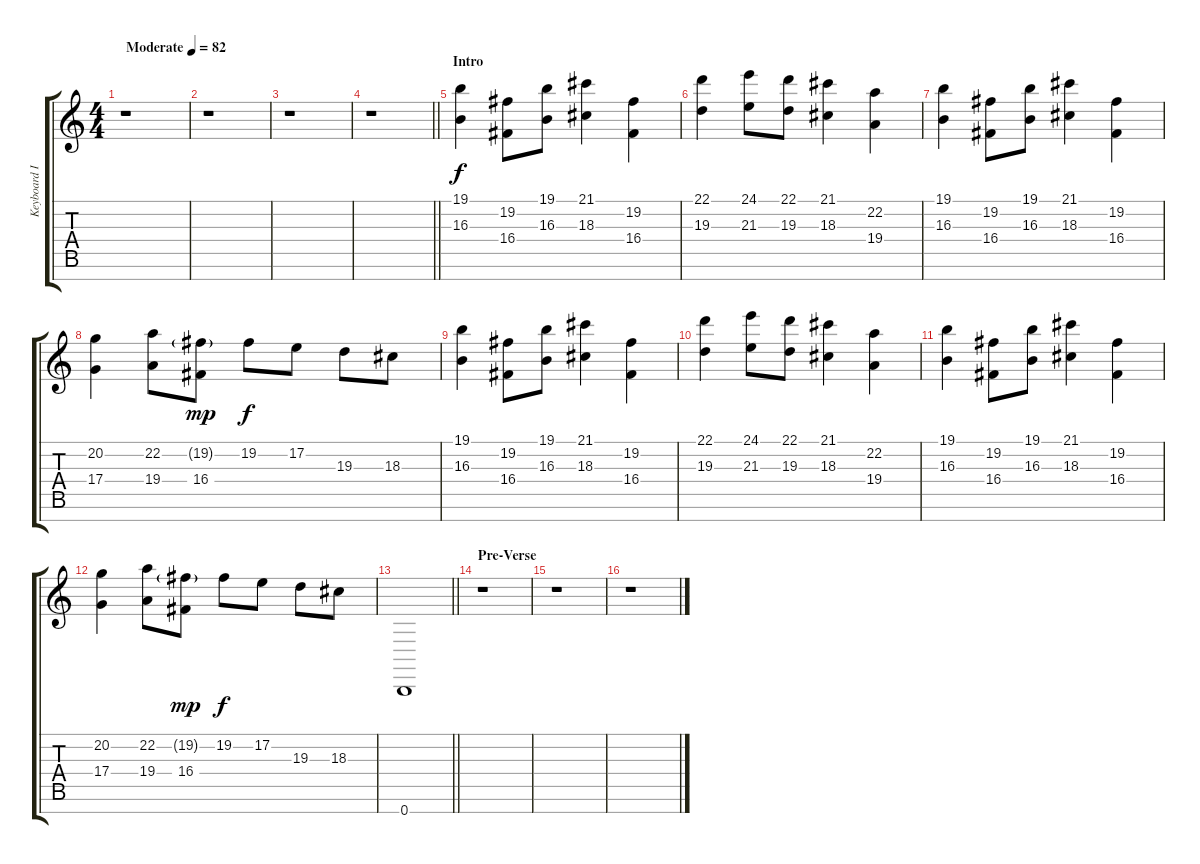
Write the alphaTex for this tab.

\track ("Keyboard III" "Keyboard I") {instrument honkytonkpiano}
\staff {score tabs}
\tuning (E4 B3 G3 D3 A2 E2 B1) {hide}
\ts (4 4)
\tempo (82 "Moderate")
\clef g2
\ks c
r.1{dy f instrument honkytonkpiano} |
r.1 |
r.1 |
\barLineRight lightlight
r.1 |
\section ("" "Intro")
(19.1 16.3).4 (19.2 16.4).8 (19.1 16.3).8 (21.1 18.3).4 (19.2 16.4).4 |
(22.1 19.3).4 (24.1 21.3).8 (22.1 19.3).8 (21.1 18.3).4 (22.2 19.4).4 |
(19.1 16.3).4 (19.2 16.4).8 (19.1 16.3).8 (21.1 18.3).4 (19.2 16.4).4 |
(20.2 17.4).4 (22.2 19.4).8 (19.2{g} 16.4).8{dy mp} 19.2.8{dy f} 17.2.8 19.3.8 18.3.8 |
(19.1 16.3).4 (19.2 16.4).8 (19.1 16.3).8 (21.1 18.3).4 (19.2 16.4).4 |
(22.1 19.3).4 (24.1 21.3).8 (22.1 19.3).8 (21.1 18.3).4 (22.2 19.4).4 |
(19.1 16.3).4 (19.2 16.4).8 (19.1 16.3).8 (21.1 18.3).4 (19.2 16.4).4 |
(20.2 17.4).4 (22.2 19.4).8 (19.2{g} 16.4).8{dy mp} 19.2.8{dy f} 17.2.8 19.3.8 18.3.8 |
\barLineRight lightlight
0.7.1 |
\section ("" "Pre-Verse")
r.1 |
r.1 |
r.1
